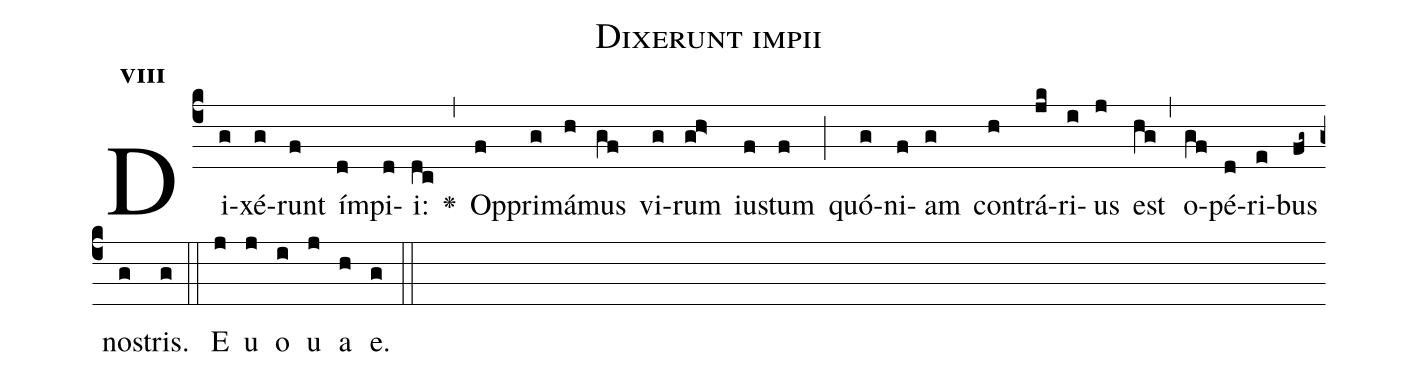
name:Dixerunt impii;
office-part:Antiphona;
mode:8;
%%
initial-style: 1;
name: Dixerunt impii
book: Antiphonae & Responsoria/Tomus II, p. 121;
occasion: Hebdomada Sancta Feria IV;
office-part: Vesperae Ant 1;
user-notes: ;
commentary: ;
annotation: 8g;
centering-scheme: english;
fontsize: 12;
font: OFLSortsMillGoudy;
height: 11;
width: 4.5;
%%
(c4)Di(g)xé(g)runt(f) ím(d)pi(d)i:(dc) <v>\greheightstar</v>(,) Op(f)pri(g)má(h)mus(gf) vi(g)rum(gh>) iu(f)stum(f) (;) quó(g)ni(f)am(g) con(h)trá(jk)ri(i)us(j) est(hg) (,) o(gf)pé(d)ri(e)bus(fg~) no(g)stris.(g) (::)
E(j) u(j) o(i) u(j) a(h) e.(g) (::)
